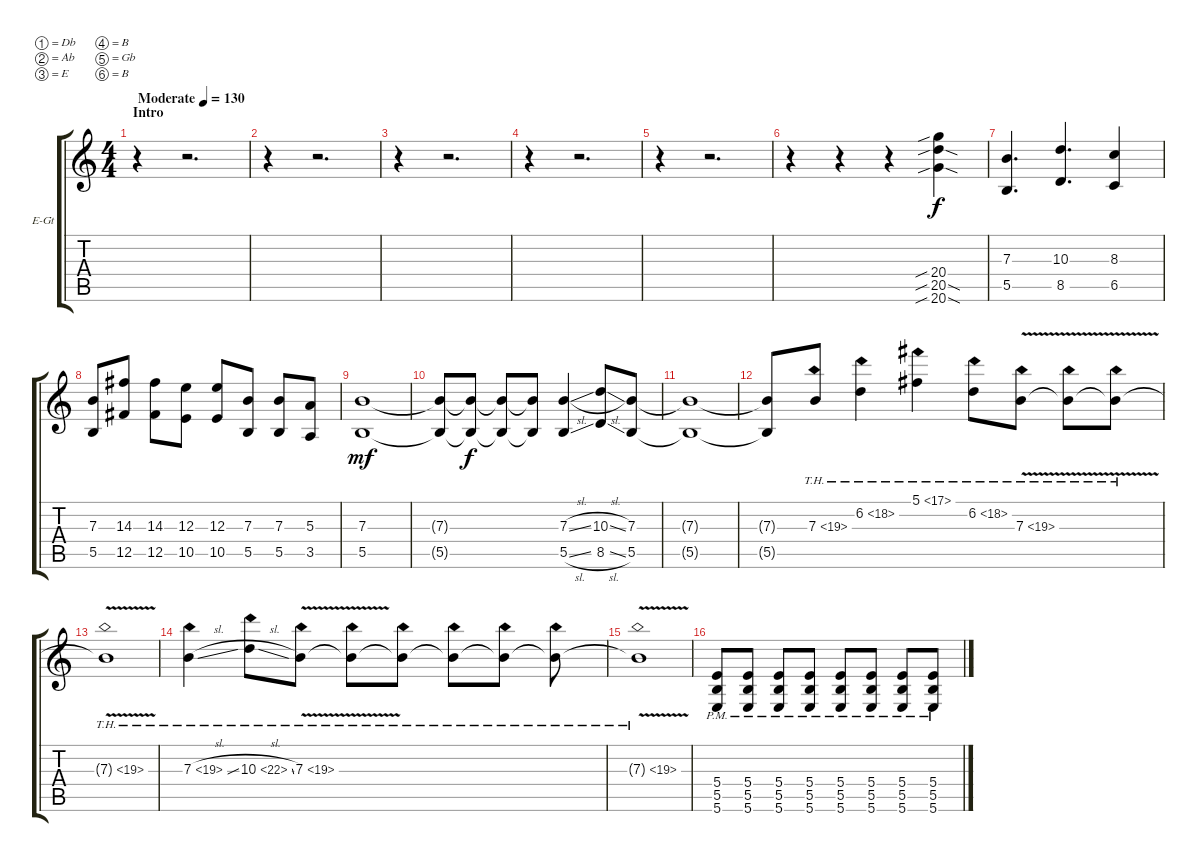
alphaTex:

\bracketExtendMode groupsimilarinstruments
\firstSystemTrackNameOrientation horizontal
\otherSystemsTrackNameOrientation horizontal
\track ("James Root" "E-Gt") {instrument overdrivenguitar}
\staff {score tabs}
\tuning (Db4 Ab3 E3 B2 Gb2 B1)
\ts (4 4)
\beaming (8 2 2 2 2)
\section ("" "Intro")
\tempo (130 "Moderate")
\clef g2
\ks c
r.4{dy f instrument overdrivenguitar} r.2{d} |
r.4 r.2{d} |
r.4 r.2{d} |
r.4 r.2{d} |
r.4 r.2{d} |
r.4 r.4 r.4 (20.4{sib} 20.5{sib sod} 20.6{sib sod}).4 |
(7.3 5.5).4{d} (10.3 8.5).4{d} (8.3 6.5).4 |
(7.3 5.5).8 (14.3 12.5).8 (14.3 12.5).8 (12.3 10.5).8 (12.3 10.5).8 (7.3 5.5).8 (7.3 5.5).8 (5.3 3.5).8 |
(5.5 7.3).1{dy mf} |
(5.5{t} 7.3{t}).8 (5.5{t} 7.3{t}).8{dy f} (5.5{t} 7.3{t}).8 (5.5{t} 7.3{t}).8 (5.5{sl} 7.3{sl}).4 (8.5{sl} 10.3{sl}).8 (7.3 5.5).8 |
(5.5{t} 7.3{t}).1 |
(5.5{t} 7.3{t}).8 7.3{th 12}.8 6.2{th 12}.4 5.1{th 12}.4 6.2{th 12}.8 7.3{th 12 v}.8 7.3{th 12 t}.8 7.3{th 12 v t}.8 |
7.3{th 12 v t}.1 |
7.3{th 12 sl}.4 10.3{th 12 sl}.8 7.3{th 12 v}.8 7.3{th 12 t}.8 7.3{th 12 t}.8 7.3{th 12 t}.8 7.3{th 12 t}.8 7.3{th 12 t}.8 |
7.3{th 12 v t}.1 |
(5.4{pm} 5.5{pm} 5.6{pm}).8 (5.4{pm} 5.5{pm} 5.6{pm}).8 (5.4{pm} 5.5{pm} 5.6{pm}).8 (5.4{pm} 5.5{pm} 5.6{pm}).8 (5.4{pm} 5.5{pm} 5.6{pm}).8 (5.4{pm} 5.5{pm} 5.6{pm}).8 (5.4{pm} 5.5{pm} 5.6{pm}).8 (5.4{pm} 5.5{pm} 5.6{pm}).8
